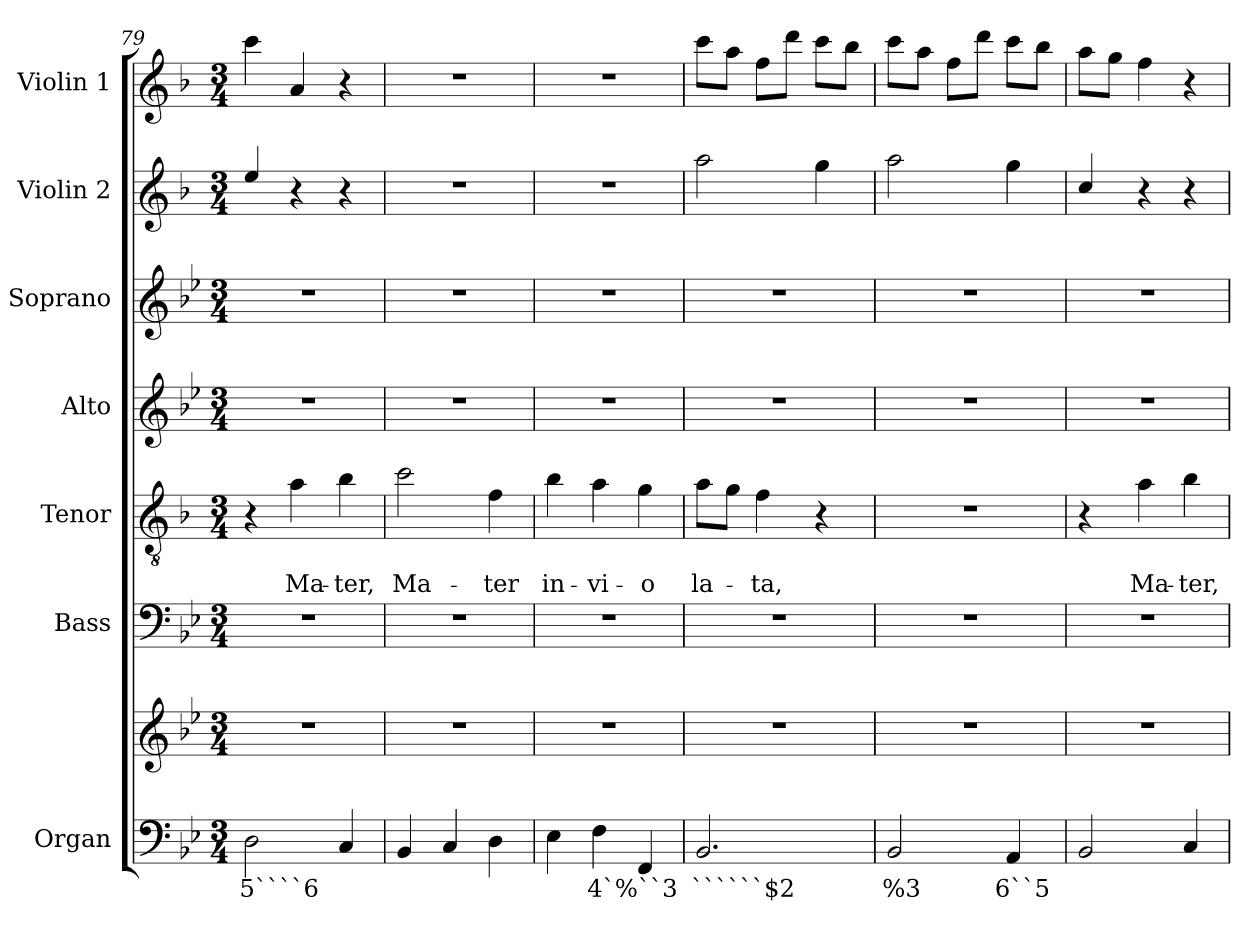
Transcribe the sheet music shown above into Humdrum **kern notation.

**kern	**text	**kern	**kern	**kern	**text	**text	**kern	**kern	**kern	**kern
*part7	*part7	*part7	*part6	*part5	*part5	*part5	*part4	*part3	*part2	*part1
*staff8	*staff8	*staff7	*staff6	*staff5	*staff5	*staff5	*staff4	*staff3	*staff2	*staff1
*I"Organ	*	*	*I"Bass	*I"Tenor	*	*	*I"Alto	*I"Soprano	*I"Violin 2	*I"Violin 1
*I'Org.	*	*	*I'B	*I'T	*	*	*I'A	*I'S	*I'Vln. 2	*I'Vln. 1
!!LO:LB:g=z
*clefF4	*	*clefG2	*clefF4	*clefGv2	*	*	*clefG2	*clefG2	*clefG2	*clefG2
*	*	*	*	*ITrd4c7	*	*	*	*	*ITrd4c7	*ITrd4c7
*k[b-e-]	*	*k[b-e-]	*k[b-e-]	*k[b-e-]	*	*	*k[b-e-]	*k[b-e-]	*k[b-e-]	*k[b-e-]
*B-:	*	*B-:	*B-:	*B-:	*	*	*B-:	*B-:	*B-:	*B-:
*M3/4	*	*M3/4	*M3/4	*M3/4	*	*	*M3/4	*M3/4	*M3/4	*M3/4
=79	=79	=79	=79	=79	=79	=79	=79	=79	=79	=79
!	!LO:LY:b	!	!	!	!	!	!	!	!	!
2D\	5````6	2.r	2.r	4r	.	.	2.r	2.r	4a/	4ff\
!	!	!	!	!	!	!LO:LY:b	!	!	!	!
.	.	.	.	4d\	.	Ma-	.	.	4r	4d/
!	!	!	!	!	!	!LO:LY:b	!	!	!	!
4C/	.	.	.	4e-\	.	-ter,	.	.	4r	4r
=80	=80	=80	=80	=80	=80	=80	=80	=80	=80	=80
!	!	!	!	!	!	!LO:LY:b	!	!	!	!
4BB-/	.	2.r	2.r	2f\	.	Ma-	2.r	2.r	2.r	2.r
4C/	.	.	.	.	.	.	.	.	.	.
!	!	!	!	!	!	!LO:LY:b	!	!	!	!
4D\	.	.	.	4B-\	.	-ter	.	.	.	.
=81	=81	=81	=81	=81	=81	=81	=81	=81	=81	=81
!	!	!	!	!	!	!LO:LY:b	!	!	!	!
4E-\	.	2.r	2.r	4e-\	.	in-	2.r	2.r	2.r	2.r
!	!LO:LY:b	!	!	!	!	!	!	!	!	!
!	!	!	!	!	!	!LO:LY:b	!	!	!	!
4F\	4`%``3	.	.	4d\	.	-vi-	.	.	.	.
!	!	!	!	!	!	!LO:LY:b	!	!	!	!
4FF/	.	.	.	4c\	.	-o	.	.	.	.
=82	=82	=82	=82	=82	=82	=82	=82	=82	=82	=82
!	!LO:LY:b	!	!	!	!	!	!	!	!	!
!	!	!	!	!	!	!LO:LY:b	!	!	!	!
2.BB-/	``````$2	2.r	2.r	8d\L	.	la-	2.r	2.r	2dd\	8ff\L
.	.	.	.	8c\J	.	.	.	.	.	8dd\J
!	!	!	!	!	!	!LO:LY:b	!	!	!	!
.	.	.	.	4B-\	.	-ta,	.	.	.	8b-\L
.	.	.	.	.	.	.	.	.	.	8gg\J
.	.	.	.	4r	.	.	.	.	4cc\	8ff\L
.	.	.	.	.	.	.	.	.	.	8ee-\J
=83	=83	=83	=83	=83	=83	=83	=83	=83	=83	=83
!	!LO:LY:b	!	!	!	!	!	!	!	!	!
2BB-/	%3	2.r	2.r	2.r	.	.	2.r	2.r	2dd\	8ff\L
.	.	.	.	.	.	.	.	.	.	8dd\J
.	.	.	.	.	.	.	.	.	.	8b-\L
.	.	.	.	.	.	.	.	.	.	8gg\J
!	!LO:LY:b	!	!	!	!	!	!	!	!	!
4AA/	6``5	.	.	.	.	.	.	.	4cc\	8ff\L
.	.	.	.	.	.	.	.	.	.	8ee-\J
=84	=84	=84	=84	=84	=84	=84	=84	=84	=84	=84
2BB-/	.	2.r	2.r	4r	.	.	2.r	2.r	4f/	8dd\L
.	.	.	.	.	.	.	.	.	.	8cc\J
!	!	!	!	!	!	!LO:LY:b	!	!	!	!
.	.	.	.	4d\	.	Ma-	.	.	4r	4b-\
!	!	!	!	!	!	!LO:LY:b	!	!	!	!
4C/	.	.	.	4e-\	.	-ter,	.	.	4r	4r
=	=	=	=	=	=	=	=	=	=	=
*-	*-	*-	*-	*-	*-	*-	*-	*-	*-	*-
